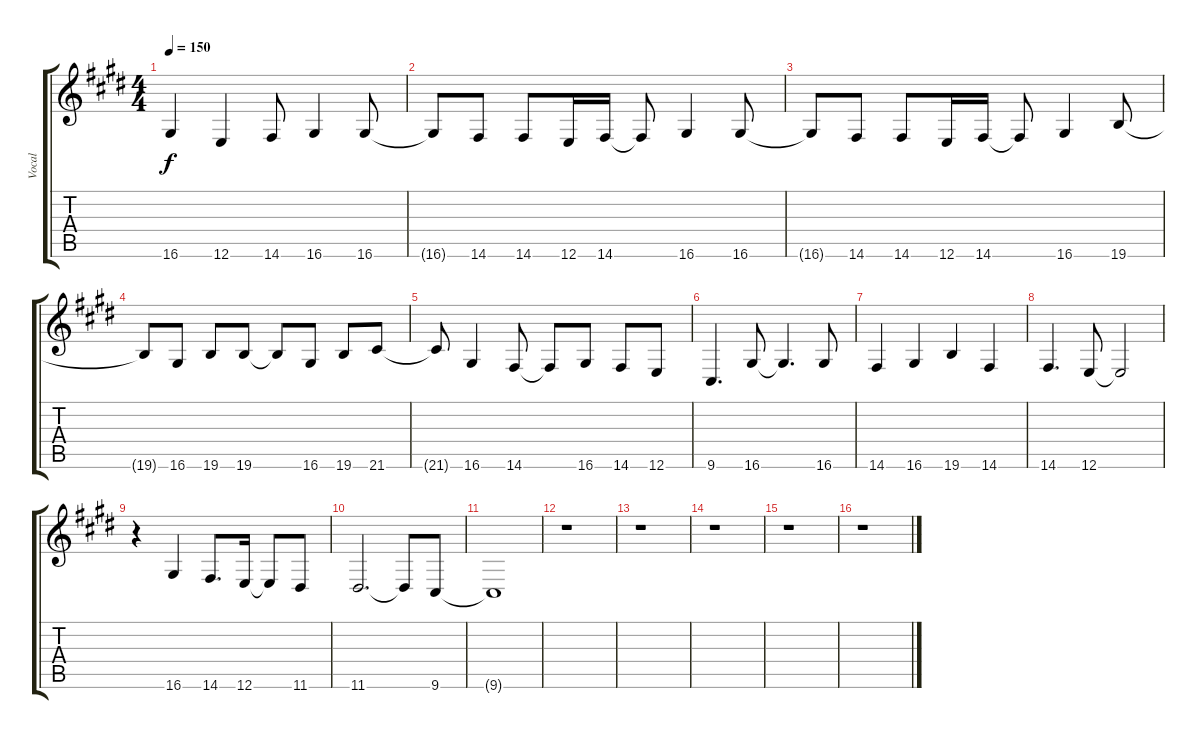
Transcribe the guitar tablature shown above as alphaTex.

\track ("Vocal" "Vocal") {instrument choiraahs}
\staff {score tabs}
\tuning (E4 B3 G3 D3 A2 E2) {hide}
\ts (4 4)
\tempo 150
\clef g2
\ks e
16.6{t}.4{dy f} 12.6.4 14.6.8 16.6.4 16.6.8 |
16.6{t}.8 14.6.8 14.6.8 12.6.16 14.6.16 14.6{t}.8 16.6.4 16.6.8 |
16.6{t}.8 14.6.8 14.6.8 12.6.16 14.6.16 14.6{t}.8 16.6.4 19.6.8 |
19.6{t}.8 16.6.8 19.6.8 19.6.8 19.6{t}.8 16.6.8 19.6.8 21.6.8 |
21.6{t}.8 16.6.4 14.6.8 14.6{t}.8 16.6.8 14.6.8 12.6.8 |
9.6.4{d} 16.6.8 16.6{t}.4{d} 16.6.8 |
14.6.4{txt ""} 16.6.4 19.6.4 14.6.4 |
14.6.4{d} 12.6.8 12.6{t}.2 |
r.4 16.6.4 14.6.8{d} 12.6.16 12.6{t}.8 11.6.8 |
11.6.2{d} 11.6{t}.8 9.6.8 |
9.6{t}.1 |
r.1 |
r.1 |
r.1 |
r.1 |
r.1
